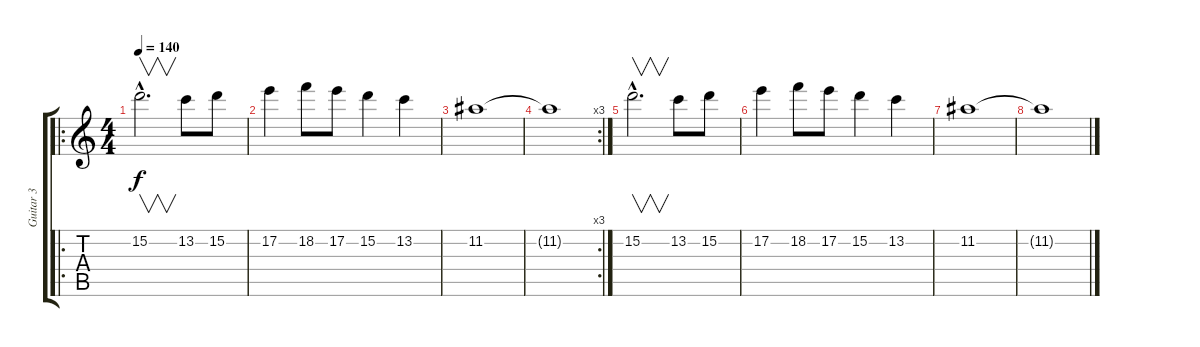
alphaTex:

\track ("Guitar 3" "Guitar 3") {instrument distortionguitar}
\staff {score tabs}
\tuning (E4 B3 G3 D3 A2 D2) {hide}
\ro
\ts (4 4)
\tempo 140
\clef g2
\ks c
15.2{hac}.2{v d dy f} 13.2.8 15.2.8 |
17.2.4 18.2.8 17.2.8 15.2.4 13.2.4 |
11.2.1 |
\rc 3
11.2{t}.1 |
15.2{hac}.2{v d volume 0} 13.2.8 15.2.8 |
17.2.4 18.2.8 17.2.8 15.2.4 13.2.4 |
11.2.1 |
11.2{t}.1
